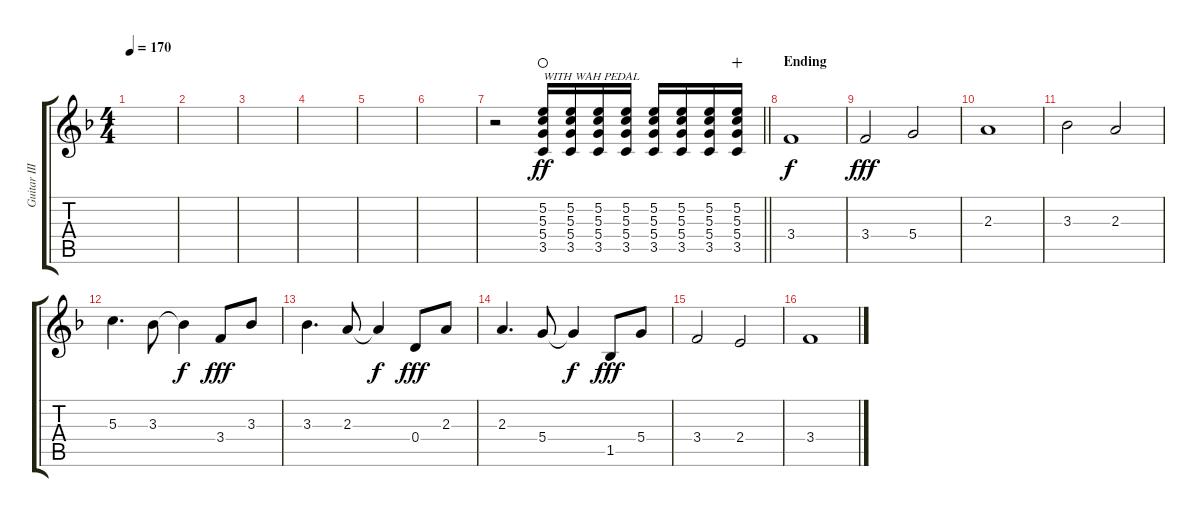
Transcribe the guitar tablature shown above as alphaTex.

\track ("Guitar III (Nakano Azusa)" "Guitar III") {instrument distortionguitar}
\staff {score tabs}
\tuning (E4 B3 G3 D3 A2 E2) {hide}
\ts (4 4)
\tempo 170
\clef g2
\ks f
|
|
|
|
|
|
\barLineRight lightlight
r.2 (5.2 5.3 5.4 3.5).16{txt "WITH WAH PEDAL" dy ff waho} (5.2 5.3 5.4 3.5).16 (5.2 5.3 5.4 3.5).16 (5.2 5.3 5.4 3.5).16 (5.2 5.3 5.4 3.5).16 (5.2 5.3 5.4 3.5).16 (5.2 5.3 5.4 3.5).16 (5.2 5.3 5.4 3.5).16{wahc} |
\section ("" "Ending")
3.4.1{dy f} |
3.4.2{dy fff} 5.4.2 |
2.3.1 |
3.3.2 2.3.2 |
5.3.4{d} 3.3.8 3.3{t}.4{dy f} 3.4.8{dy fff} 3.3.8 |
3.3.4{d} 2.3.8 2.3{t}.4{dy f} 0.4.8{dy fff} 2.3.8 |
2.3.4{d} 5.4.8 5.4{t}.4{dy f} 1.5.8{dy fff} 5.4.8 |
3.4.2 2.4.2 |
3.4.1
